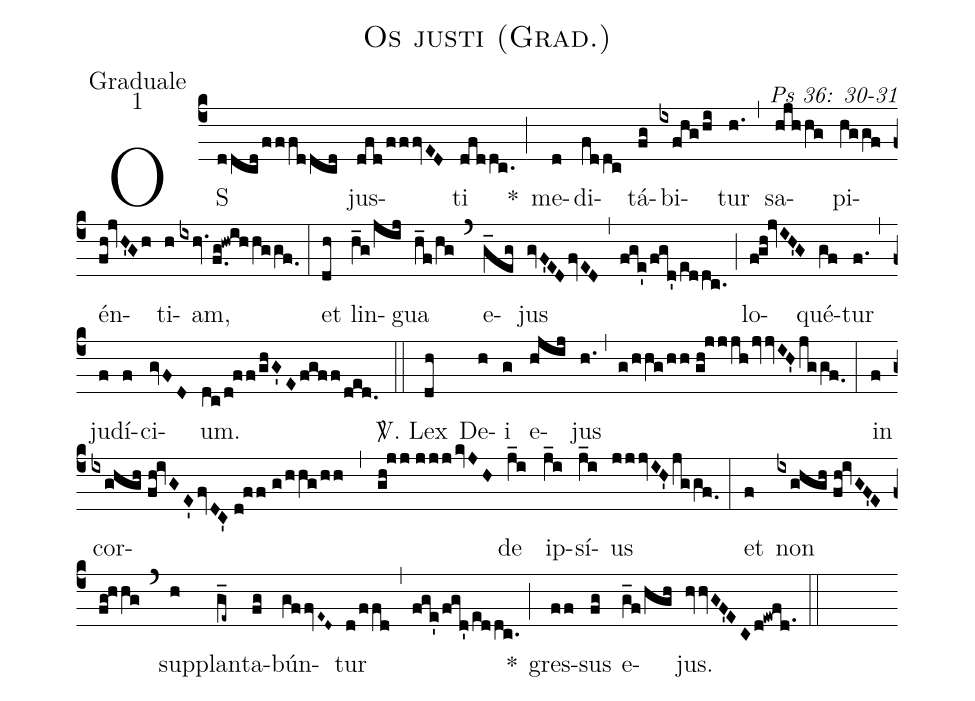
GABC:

name: Os justi (Grad.);
office-part: Graduale;
mode: 1;
commentary: Ps 36: 30-31;
%%
(c4) OS(ddcd/fffddcd) jus(dfd/fffvED)ti(dfddc.) ~*(;) me(d)di(fddc)tá(fg)bi(ixfhg/hi)tur(h.) (,) sa(hjhhg)pi(hggf)én(fh!jvH'Gh)ti(h)am,(ixhv.f.g!hwihhggf.0) (:)
et(dh) lin(h_g/jij)gua(h_f/hg) (`) e(g_eg)jus(gvF'EDfvED) (,) (fge'/fgd'/eddc.) (;) lo(fgh!jvIH'G)qué(gf)tur(f.) (,) ju(f)dí(f)ci(gvFD)um.(dc/d!ff/ghG'Efgf/!f/ded.) (::)
<sp>V/</sp>. Lex(dh) De(h)i(g) e(hjij)jus(h.) (,) (g/hhg/hh//gh!jjjhjvvIH'jggf.0) (:)
in(f) cor(ixghgh//fh!ivGE'fvDC'//d!ff//g/hhg/hh,gh!jj//jjjkvJH)de(j_i) ip(j_i)sí(j_i)us(jjjvIH'jggf.0) (:)
et(f) non(ixghgh//fh!ivGF'E//fg!hhg) (`) sup(h)plan(g_e~)ta(fg)bún(gffvE~D~)tur(d/ffd) (,) (fge'/fgd'/eddc.) *(;)
gres(ff)sus(fg) e(g_f/hgh)jus.(hvvGF'ECd!ewfd.1) (::)
